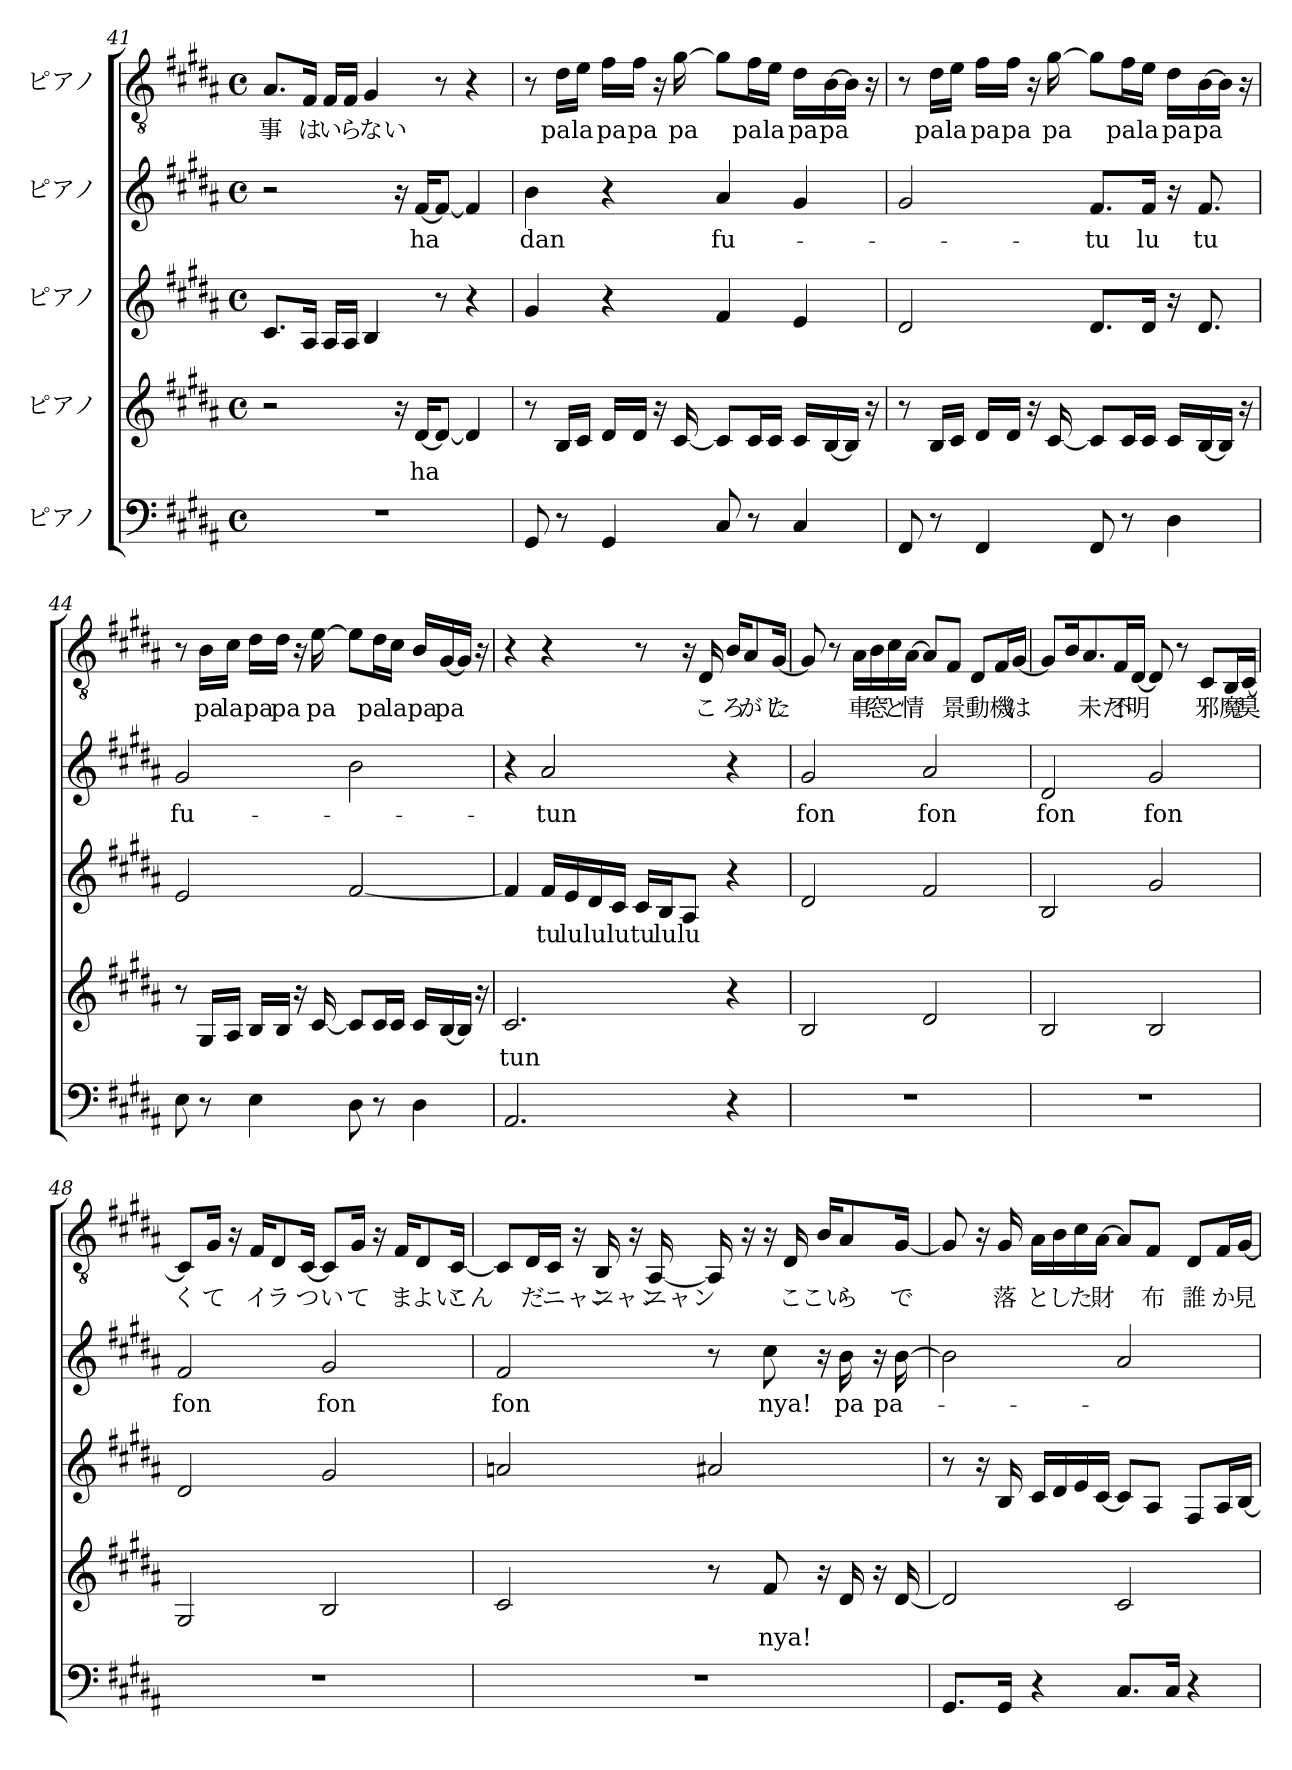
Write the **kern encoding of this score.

**kern	**kern	**text	**kern	**text	**kern	**text	**kern	**text
*part5	*part4	*part4	*part3	*part3	*part2	*part2	*part1	*part1
*staff5	*staff4	*staff4	*staff3	*staff3	*staff2	*staff2	*staff1	*staff1
*I"ピアノ	*I"ピアノ	*	*I"ピアノ	*	*I"ピアノ	*	*I"ピアノ	*
*clefF4	*clefG2	*	*clefG2	*	*clefG2	*	*clefGv2	*
*k[f#c#g#d#a#]	*k[f#c#g#d#a#]	*	*k[f#c#g#d#a#]	*	*k[f#c#g#d#a#]	*	*k[f#c#g#d#a#]	*
*M4/4	*M4/4	*	*M4/4	*	*M4/4	*	*M4/4	*
*met(c)	*met(c)	*	*met(c)	*	*met(c)	*	*met(c)	*
=41	=41	=41	=41	=41	=41	=41	=41	=41
1r	2r	.	8.c#L	.	2r	.	8.A#L	事
.	.	.	16A#Jk	.	.	.	16F#Jk	は
.	.	.	16A#LL	.	.	.	16F#LL	い
.	.	.	16A#JJ	.	.	.	16F#JJ	ら
.	.	.	4B	.	.	.	4G#	ない
.	16r	.	.	.	16r	.	.	.
.	[16d#KL	-ha	.	.	[16f#KL	-ha	.	.
.	8d#J_	.	8r	.	8f#J_	.	8r	.
.	4d#]	.	4r	.	4f#]	.	4r	.
=42	=42	=42	=42	=42	=42	=42	=42	=42
8GG#	8r	.	4g#	.	4b	dan	8r	.
8r	16BLL	.	.	.	.	.	16d#LL	pa
.	16c#JJ	.	.	.	.	.	16eJJ	la
4GG#	16d#LL	.	4r	.	4r	.	16f#LL	pa
.	16d#JJ	.	.	.	.	.	16f#JJ	pa
.	16r	.	.	.	.	.	16r	.
.	[16c#	.	.	.	.	.	[16g#	pa
8C#	8c#L]	.	4f#	.	4a#	fu-	8g#L]	.
8r	16c#L	.	.	.	.	.	16f#L	pa
.	16c#JJ	.	.	.	.	.	16eJJ	la
4C#	16c#LL	.	4e	.	4g#	.	16d#LL	pa
.	[16B	.	.	.	.	.	[16B	pa
.	16BJJ]	.	.	.	.	.	16BJJ]	.
.	16r	.	.	.	.	.	16r	.
=43	=43	=43	=43	=43	=43	=43	=43	=43
8FF#	8r	.	2d#	.	2g#	.	8r	.
8r	16BLL	.	.	.	.	.	16d#LL	pa
.	16c#JJ	.	.	.	.	.	16eJJ	la
4FF#	16d#LL	.	.	.	.	.	16f#LL	pa
.	16d#JJ	.	.	.	.	.	16f#JJ	pa
.	16r	.	.	.	.	.	16r	.
.	[16c#	.	.	.	.	.	[16g#	pa
8FF#	8c#L]	.	8.d#L	.	8.f#L	-tu	8g#L]	.
8r	16c#L	.	.	.	.	.	16f#L	pa
.	16c#JJ	.	16d#Jk	.	16f#Jk	lu	16eJJ	la
4D#	16c#LL	.	16r	.	16r	.	16d#LL	pa
.	[16B	.	8.d#	.	8.f#	tu	[16B	pa
.	16BJJ]	.	.	.	.	.	16BJJ]	.
.	16r	.	.	.	.	.	16r	.
=44	=44	=44	=44	=44	=44	=44	=44	=44
8E	8r	.	2e	.	2g#	fu-	8r	.
8r	16G#LL	.	.	.	.	.	16BLL	pa
.	16A#JJ	.	.	.	.	.	16c#JJ	la
4E	16BLL	.	.	.	.	.	16d#LL	pa
.	16BJJ	.	.	.	.	.	16d#JJ	pa
.	16r	.	.	.	.	.	16r	.
.	[16c#	.	.	.	.	.	[16e	pa
8D#	8c#L]	.	[2f#	.	2b	.	8eL]	.
8r	16c#L	.	.	.	.	.	16d#L	pa
.	16c#JJ	.	.	.	.	.	16c#JJ	la
4D#	16c#LL	.	.	.	.	.	16BLL	pa
.	[16B	.	.	.	.	.	[16G#	pa
.	16BJJ]	.	.	.	.	.	16G#JJ]	.
.	16r	.	.	.	.	.	16r	.
=45	=45	=45	=45	=45	=45	=45	=45	=45
2.AA#	2.c#	tun	4f#]	.	4r	.	4r	.
.	.	.	16f#LL	tu	2a#	-tun	4r	.
.	.	.	16e	lu	.	.	.	.
.	.	.	16d#	lu	.	.	.	.
.	.	.	16c#JJ	lu	.	.	.	.
.	.	.	16c#LL	tu	.	.	8r	.
.	.	.	16BJ	lu	.	.	.	.
.	.	.	8A#J	lu	.	.	16r	.
.	.	.	.	.	.	.	16D#	こ
4r	4r	.	4r	.	4r	.	16BKL	ろ
.	.	.	.	.	.	.	8A#	がし
.	.	.	.	.	.	.	[16G#Jk	た
=46	=46	=46	=46	=46	=46	=46	=46	=46
1r	2B	.	2d#	.	2g#	fon	8G#]	.
.	.	.	.	.	.	.	8r	.
.	.	.	.	.	.	.	16A#LL	車
.	.	.	.	.	.	.	16B	窓
.	.	.	.	.	.	.	16c#	と
.	.	.	.	.	.	.	[16A#JJ	情
.	2d#	.	2f#	.	2a#	fon	8A#L]	.
.	.	.	.	.	.	.	8F#J	景
.	.	.	.	.	.	.	8D#L	動
.	.	.	.	.	.	.	16F#L	機
.	.	.	.	.	.	.	[16G#JJ	は
=47	=47	=47	=47	=47	=47	=47	=47	=47
1r	2B	.	2B	.	2d#	fon	8G#L]	.
.	.	.	.	.	.	.	16BK	.
.	.	.	.	.	.	.	8.A#	未だ
.	.	.	.	.	.	.	16F#L	不
.	.	.	.	.	.	.	[16D#JJ	明
.	2B	.	2g#	.	2g#	fon	8D#]	.
.	.	.	.	.	.	.	8r	.
.	.	.	.	.	.	.	8C#L	邪
.	.	.	.	.	.	.	16BBL	魔
.	.	.	.	.	.	.	[16C#JJ	臭
=48	=48	=48	=48	=48	=48	=48	=48	=48
1r	2G#	.	2d#	.	2f#	fon	8C#L]	く
.	.	.	.	.	.	.	16G#Jk	て
.	.	.	.	.	.	.	16r	.
.	.	.	.	.	.	.	16F#KL	イ
.	.	.	.	.	.	.	8D#	ラ
.	.	.	.	.	.	.	[16C#Jk	つい
.	2B	.	2g#	.	2g#	fon	8C#L]	.
.	.	.	.	.	.	.	16G#Jk	て
.	.	.	.	.	.	.	16r	.
.	.	.	.	.	.	.	16F#KL	ま
.	.	.	.	.	.	.	8D#	よい
.	.	.	.	.	.	.	[16C#Jk	こん
=49	=49	=49	=49	=49	=49	=49	=49	=49
1r	2c#	.	2an	.	2f#	fon	8C#L]	.
.	.	.	.	.	.	.	16D#L	だ
.	.	.	.	.	.	.	16C#JJ	ニャン
.	.	.	.	.	.	.	16r	.
.	.	.	.	.	.	.	16BB	ニャン
.	.	.	.	.	.	.	16r	.
.	.	.	.	.	.	.	[16AA#	ニャン
.	8r	.	2a#X	.	8r	.	16AA#]	.
.	.	.	.	.	.	.	16r	.
.	8f#	nya!	.	.	8cc#	nya!	16r	.
.	.	.	.	.	.	.	16D#	こ
.	16r	.	.	.	16r	.	16BKL	こい
.	16d#	.	.	.	16b	pa	8A#	ら
.	16r	.	.	.	16r	.	.	.
.	[16d#	.	.	.	[16b	pa-	[16G#Jk	で
=50	=50	=50	=50	=50	=50	=50	=50	=50
8.GG#L	2d#]	.	8r	.	2b]	.	8G#]	.
.	.	.	16r	.	.	.	16r	.
16GG#Jk	.	.	16B	.	.	.	16G#	落
4r	.	.	16c#LL	.	.	.	16A#LL	と
.	.	.	16d#	.	.	.	16B	し
.	.	.	16e	.	.	.	16c#	た
.	.	.	[16c#JJ	.	.	.	[16A#JJ	財
8.C#L	2c#	.	8c#L]	.	2a#	.	8A#L]	.
.	.	.	8A#J	.	.	.	8F#J	布
16C#Jk	.	.	.	.	.	.	.	.
4r	.	.	8F#L	.	.	.	8D#L	誰
.	.	.	16A#L	.	.	.	16F#L	か
.	.	.	[16BJJ	.	.	.	[16G#JJ	見
=	=	=	=	=	=	=	=	=
*-	*-	*-	*-	*-	*-	*-	*-	*-
